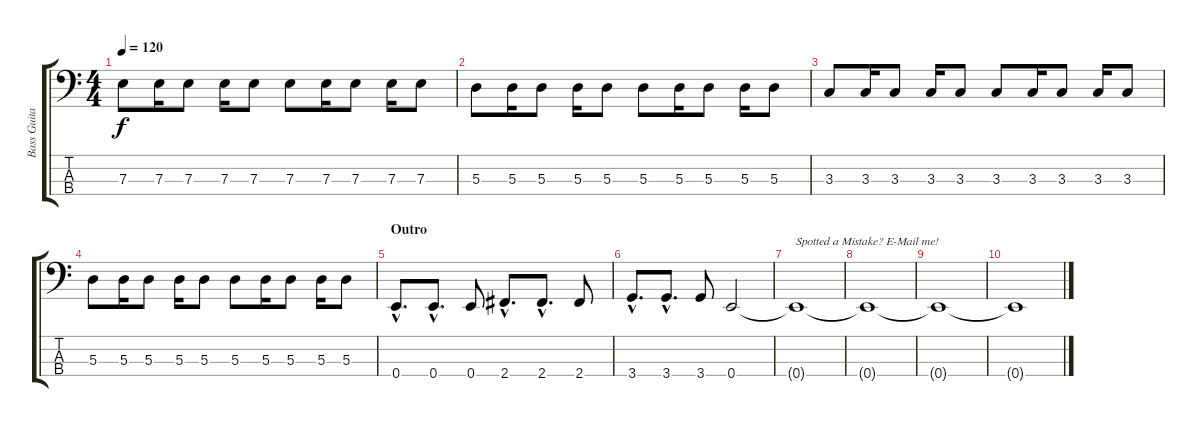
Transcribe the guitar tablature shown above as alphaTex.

\track ("Bass Guitar" "Bass Guita") {instrument electricbasspick}
\staff {score tabs}
\tuning (G2 D2 A1 E1) {hide}
\ts (4 4)
\tempo 120
\clef f4
\ks c
7.3.8{dy f} 7.3.16 7.3.8 7.3.16 7.3.8 7.3.8 7.3.16 7.3.8 7.3.16 7.3.8 |
5.3.8 5.3.16 5.3.8 5.3.16 5.3.8 5.3.8 5.3.16 5.3.8 5.3.16 5.3.8 |
3.3.8 3.3.16 3.3.8 3.3.16 3.3.8 3.3.8 3.3.16 3.3.8 3.3.16 3.3.8 |
5.3.8 5.3.16 5.3.8 5.3.16 5.3.8 5.3.8 5.3.16 5.3.8 5.3.16 5.3.8 |
\section ("" "Outro")
0.4{hac}.8{d} 0.4{hac}.8{d} 0.4.8 2.4{hac}.8{d} 2.4{hac}.8{d} 2.4.8 |
3.4{hac}.8{d} 3.4{hac}.8{d} 3.4.8 0.4.2 |
0.4{t}.1{txt "Spotted a Mistake? E-Mail me!"} |
0.4{t}.1 |
0.4{t}.1 |
0.4{t}.1
